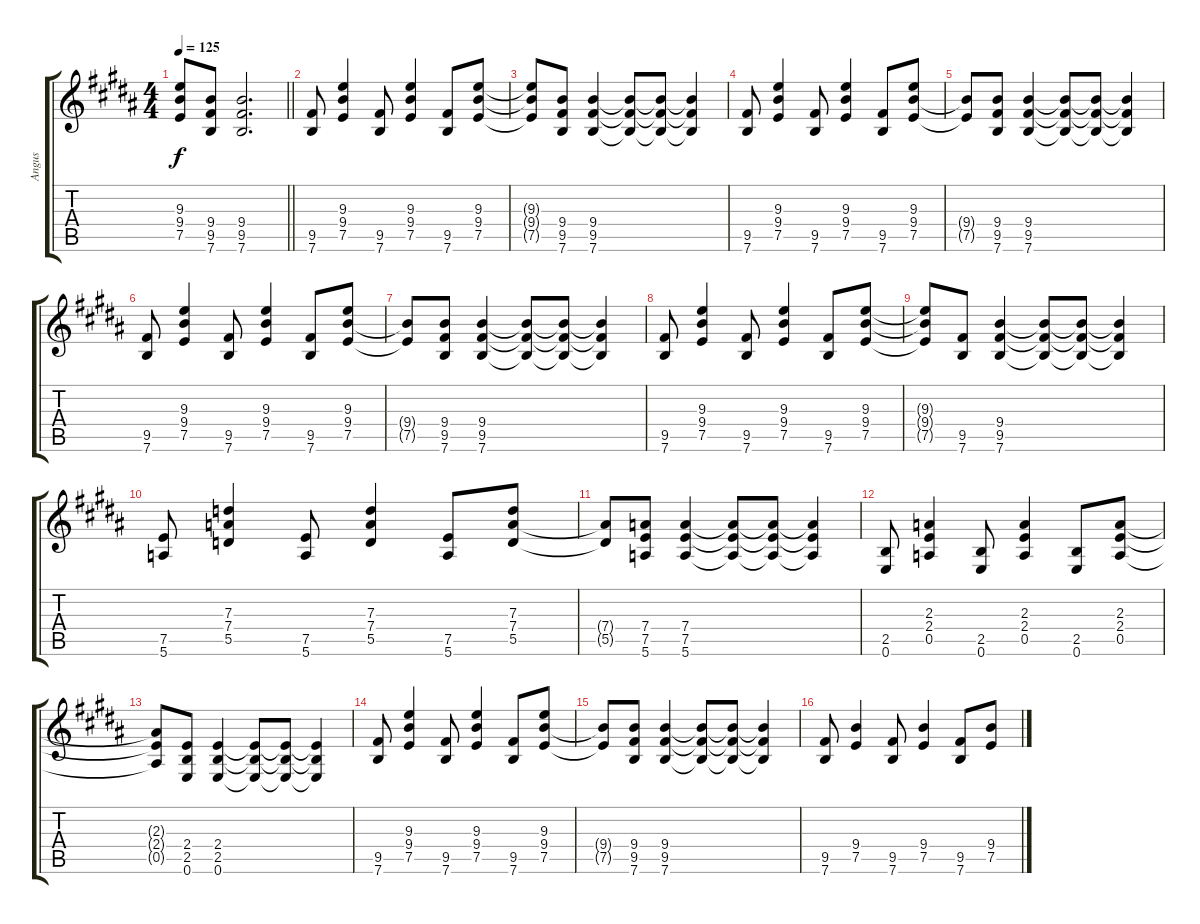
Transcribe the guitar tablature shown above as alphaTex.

\track ("Angus" "Angus") {instrument distortionguitar}
\staff {score tabs}
\tuning (E4 B3 G3 D3 A2 E2) {hide}
\ts (4 4)
\tempo 125
\clef g2
\barLineRight lightlight
\ks b
(9.3{t} 9.4{t} 7.5{t}).8{dy f} (9.4 9.5 7.6).8 (9.4 9.5 7.6).2{d} |
(9.5 7.6).8{volume 11} (9.3 9.4 7.5).4 (9.5 7.6).8 (9.3 9.4 7.5).4 (9.5 7.6).8 (9.3 9.4 7.5).8 |
(9.3{t} 9.4{t} 7.5{t}).8 (9.4 9.5 7.6).8 (9.4 9.5 7.6).4 (9.4{t} 9.5{t} 7.6{t}).8 (9.4{t} 9.5{t} 7.6{t}).8 (9.4{t} 9.5{t} 7.6{t}).4 |
(9.5 7.6).8 (9.3 9.4 7.5).4 (9.5 7.6).8 (9.3 9.4 7.5).4 (9.5 7.6).8 (9.3 9.4 7.5).8 |
(9.4{t} 7.5{t}).8 (9.4 9.5 7.6).8 (9.4 9.5 7.6).4 (9.4{t} 9.5{t} 7.6{t}).8 (9.4{t} 9.5{t} 7.6{t}).8 (9.4{t} 9.5{t} 7.6{t}).4 |
(9.5 7.6).8 (9.3 9.4 7.5).4 (9.5 7.6).8 (9.3 9.4 7.5).4 (9.5 7.6).8 (9.3 9.4 7.5).8 |
(9.4{t} 7.5{t}).8 (9.4 9.5 7.6).8 (9.4 9.5 7.6).4 (9.4{t} 9.5{t} 7.6{t}).8 (9.4{t} 9.5{t} 7.6{t}).8 (9.4{t} 9.5{t} 7.6{t}).4 |
(9.5 7.6).8 (9.3 9.4 7.5).4 (9.5 7.6).8 (9.3 9.4 7.5).4 (9.5 7.6).8 (9.3 9.4 7.5).8 |
(9.3{t} 9.4{t} 7.5{t}).8 (9.5 7.6).8 (9.4 9.5 7.6).4 (9.4{t} 9.5{t} 7.6{t}).8 (9.4{t} 9.5{t} 7.6{t}).8 (9.4{t} 9.5{t} 7.6{t}).4 |
(7.5 5.6).8 (7.3 7.4 5.5).4 (7.5 5.6).8 (7.3 7.4 5.5).4 (7.5 5.6).8 (7.3 7.4 5.5).8 |
(7.4{t} 5.5{t}).8 (7.4 7.5 5.6).8 (7.4 7.5 5.6).4 (7.4{t} 7.5{t} 5.6{t}).8 (7.4{t} 7.5{t} 5.6{t}).8 (7.4{t} 7.5{t} 5.6{t}).4 |
(2.5 0.6).8 (2.3 2.4 0.5).4 (2.5 0.6).8 (2.3 2.4 0.5).4 (2.5 0.6).8 (2.3 2.4 0.5).8 |
(2.3{t} 2.4{t} 0.5{t}).8 (2.4 2.5 0.6).8 (2.4 2.5 0.6).4 (2.4{t} 2.5{t} 0.6{t}).8 (2.4{t} 2.5{t} 0.6{t}).8 (2.4{t} 2.5{t} 0.6{t}).4 |
(9.5 7.6).8 (9.3 9.4 7.5).4 (9.5 7.6).8 (9.3 9.4 7.5).4 (9.5 7.6).8 (9.3 9.4 7.5).8 |
(9.4{t} 7.5{t}).8 (9.4 9.5 7.6).8 (9.4 9.5 7.6).4 (9.4{t} 9.5{t} 7.6{t}).8 (9.4{t} 9.5{t} 7.6{t}).8 (9.4{t} 9.5{t} 7.6{t}).4 |
(9.5 7.6).8 (9.4 7.5).4 (9.5 7.6).8 (9.4 7.5).4 (9.5 7.6).8 (9.4 7.5).8
